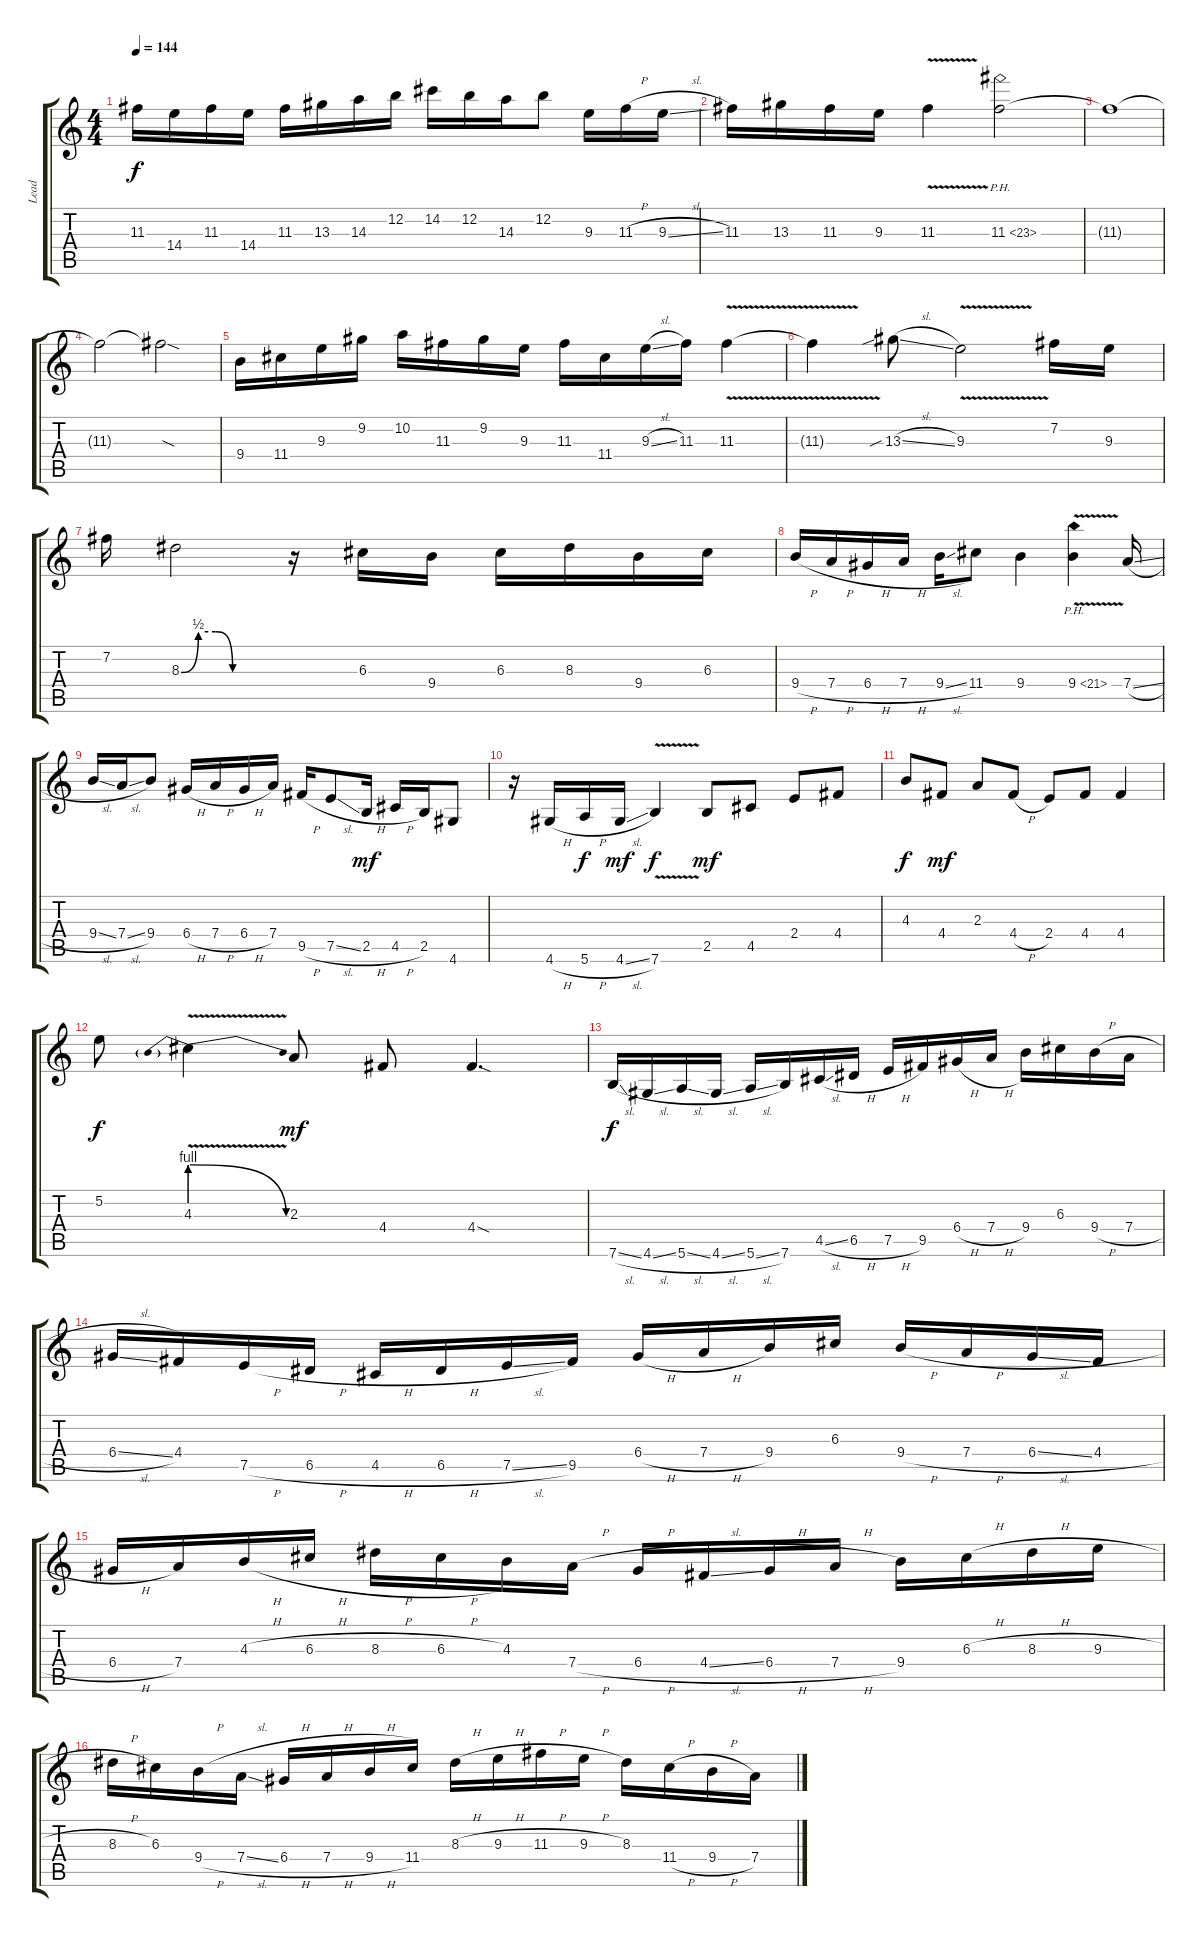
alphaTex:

\track ("Lead" "Lead") {instrument overdrivenguitar}
\staff {score tabs}
\tuning (E4 B3 G3 D3 A2 E2) {hide}
\ts (4 4)
\tempo 144
\clef g2
\ks c
11.3.16{dy f} 14.4.16 11.3.16 14.4.16 11.3.16 13.3.16 14.3.16 12.2.16 14.2.16 12.2.16 14.3.16 12.2.8 9.3.16 11.3{h}.16 9.3{sl}.16 |
11.3.16 13.3.16 11.3.16 9.3.16 11.3{v}.4 11.3{ph 12}.2 |
11.3{t}.1 |
11.3{t}.2 11.3{sod t}.2 |
9.4.16 11.4.16 9.3.16 9.2.16 10.2.16 11.3.16 9.2.16 9.3.16 11.3.16 11.4.16 9.3{sl}.16 11.3.16 11.3{v}.4 |
11.3{t}.4 13.3{sib sl}.8 9.3{v}.2 7.2.16 9.3.16 |
7.2.16 8.3{be (custom 0 0 10 2 20 2 30 0 60 0)}.2 r.16 6.3.16 9.4.16 6.3.16 8.3.16 9.4.16 6.3.16 |
9.4{h}.16 7.4{h}.16 6.4{h}.16 7.4{h}.16 9.4{sl}.16 11.4.8 9.4.4 9.4{ph 12 v}.4 7.4{sl}.16 |
9.4{sl}.16 7.4{sl}.16 9.4.8 6.4{h}.16 7.4{h}.16 6.4{h}.16 7.4.16 9.5{h}.16 7.5{sl}.8 2.5{h}.16{dy mf} 4.5{h}.16 2.5.16 4.6.8 |
r.16 4.6{h}.16 5.6{h}.16{dy f} 4.6{sl}.16{dy mf} 7.6{v}.4{dy f} 2.5.8{dy mf} 4.5.8 2.4.8 4.4.8 |
4.3.8{dy f} 4.4.8{dy mf} 2.3.8 4.4{h}.8 2.4.8 4.4.8 4.4.4 |
5.2.8{dy f} 4.3{be (prebendrelease 0 4 60 0) v}.4 2.3.8{dy mf} 4.4.8 4.4{sod}.4{d} |
7.6{sl}.16{dy f} 4.6{sl}.16 5.6{sl}.16 4.6{sl}.16 5.6{sl}.16 7.6.16 4.5{sl}.16 6.5{h}.16 7.5{h}.16 9.5.16 6.4{h}.16 7.4{h}.16 9.4.16 6.3.16 9.4{h}.16 7.4{h}.16 |
6.4{sl}.16 4.4.16 7.5{h}.16 6.5{h}.16 4.5{h}.16 6.5{h}.16 7.5{sl}.16 9.5.16 6.4{h}.16 7.4{h}.16 9.4.16 6.3.16 9.4{h}.16 7.4{h}.16 6.4{sl}.16 4.4{h}.16 |
6.4{h}.16 7.4.16 4.3{h}.16 6.3{h}.16 8.3{h}.16 6.3{h}.16 4.3.16 7.4{h}.16 6.4{h}.16 4.4{sl}.16 6.4{h}.16 7.4{h}.16 9.4.16 6.3{h}.16 8.3{h}.16 9.3{h}.16 |
8.3{h}.16 6.3.16 9.4{h}.16 7.4{sl}.16 6.4{h}.16 7.4{h}.16 9.4{h}.16 11.4.16 8.3{h}.16 9.3{h}.16 11.3{h}.16 9.3{h}.16 8.3.16 11.4{h}.16 9.4{h}.16 7.4{sl}.16
